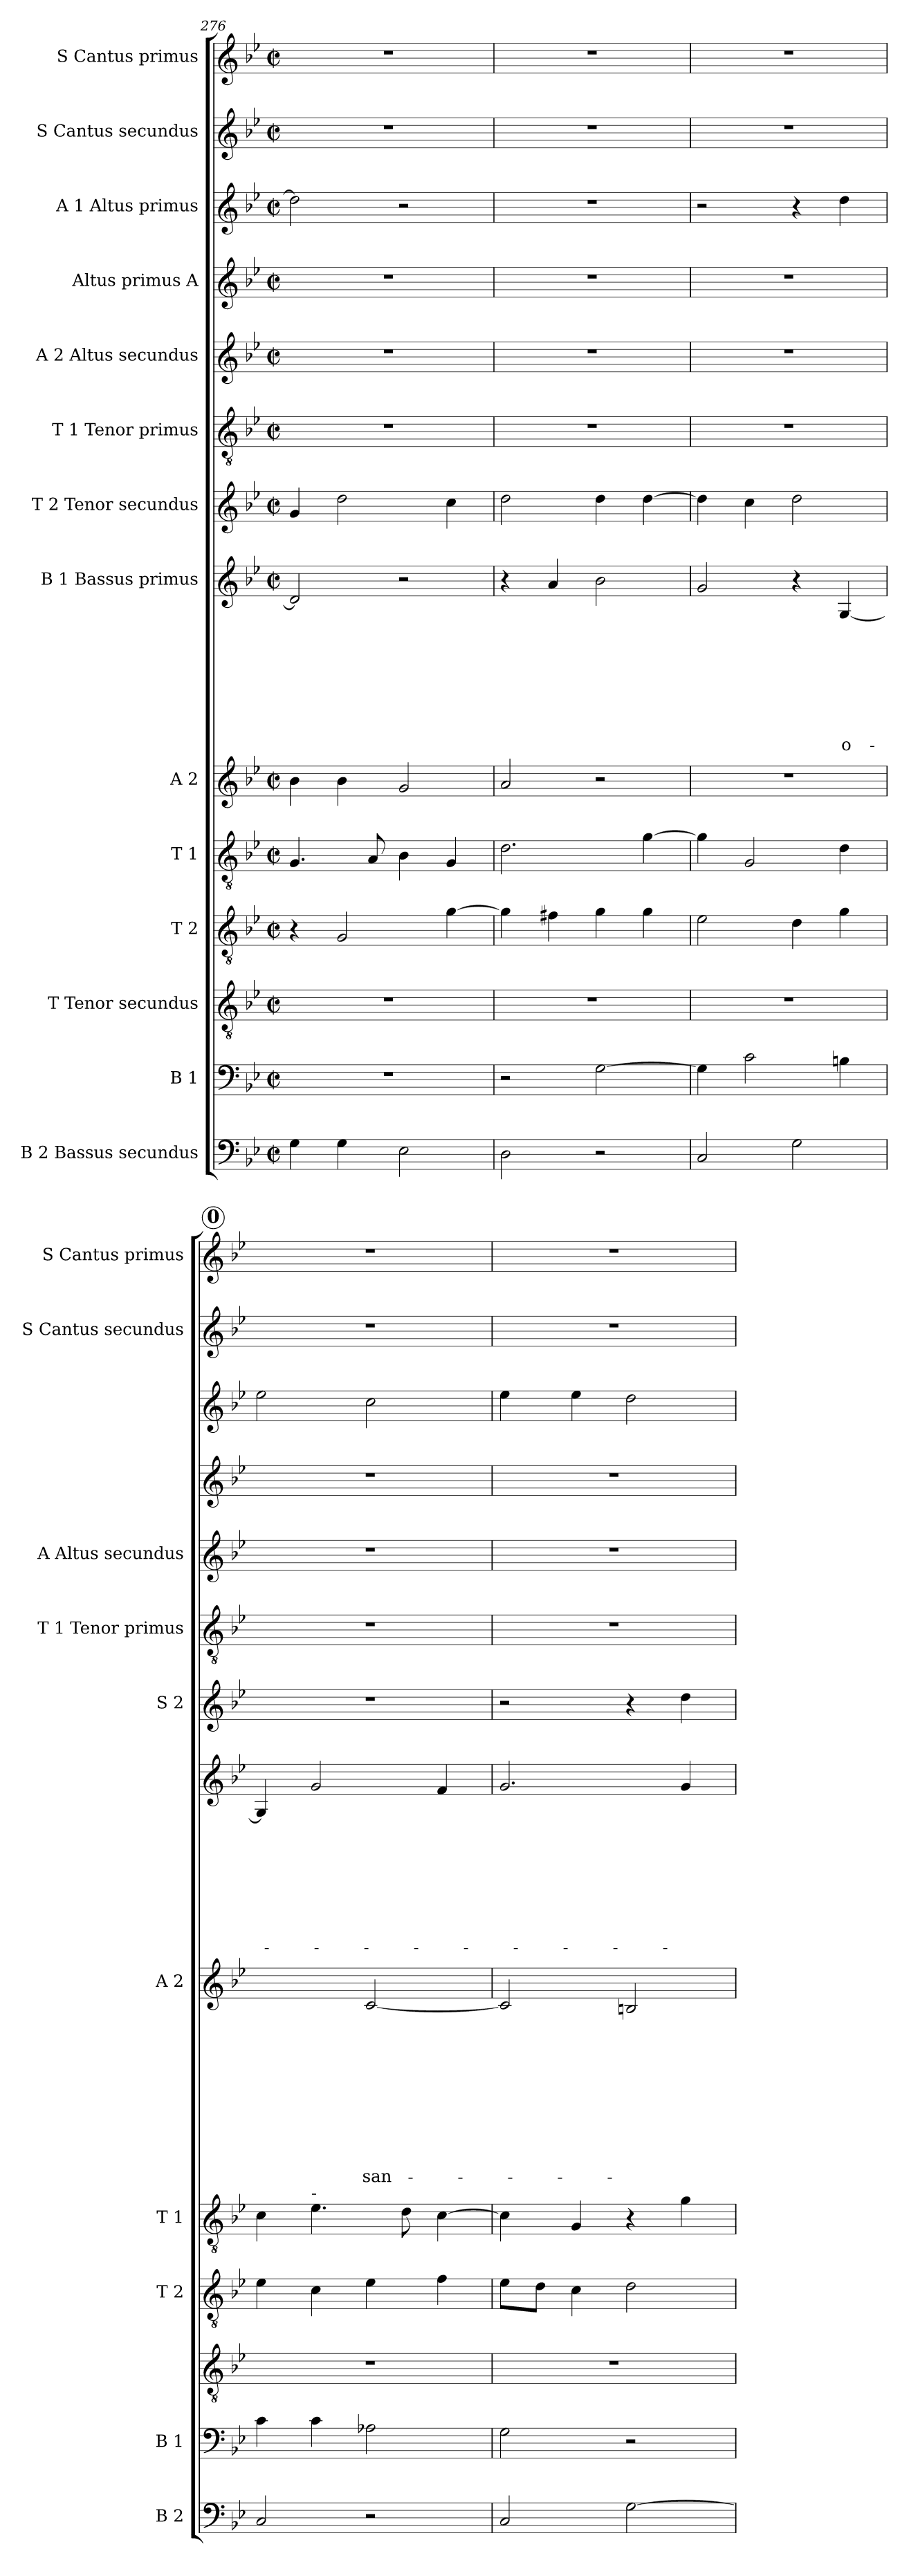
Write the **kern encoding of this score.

**kern	**kern	**kern	**kern	**kern	**kern	**text	**text	**text	**text	**text	**text	**text	**text	**text	**text	**kern	**text	**text	**text	**text	**text	**text	**text	**text	**kern	**kern	**kern	**kern	**kern	**kern	**kern
*part14	*part13	*part12	*part11	*part10	*part9	*part9	*part9	*part9	*part9	*part9	*part9	*part9	*part9	*part9	*part9	*part8	*part8	*part8	*part8	*part8	*part8	*part8	*part8	*part8	*part7	*part6	*part5	*part4	*part3	*part2	*part1
*staff14	*staff13	*staff12	*staff11	*staff10	*staff9	*staff9	*staff9	*staff9	*staff9	*staff9	*staff9	*staff9	*staff9	*staff9	*staff9	*staff8	*staff8	*staff8	*staff8	*staff8	*staff8	*staff8	*staff8	*staff8	*staff7	*staff6	*staff5	*staff4	*staff3	*staff2	*staff1
*I"B 2 Bassus secundus	*I"B 1	*I"T Tenor secundus	*I"T 2	*I"T 1	*I"A 2	*	*	*	*	*	*	*	*	*	*	*I"B 1 Bassus primus	*	*	*	*	*	*	*	*	*I"T 2 Tenor secundus	*I"T 1 Tenor primus	*I"A 2 Altus secundus	*I"Altus primus A	*I"A 1 Altus primus	*I"S Cantus secundus	*I"S Cantus primus
*I'B 2	*I'B 1	*	*I'T 2	*I'T 1	*I'A 2	*	*	*	*	*	*	*	*	*	*	*	*	*	*	*	*	*	*	*	*I'S 2	*I'T 1 Tenor primus	*I'A Altus secundus	*	*	*I'S Cantus secundus	*I'S Cantus primus
*clefF4	*clefF4	*clefGv2	*clefGv2	*clefGv2	*clefG2	*	*	*	*	*	*	*	*	*	*	*clefG2	*	*	*	*	*	*	*	*	*clefG2	*clefGv2	*clefG2	*clefG2	*clefG2	*clefG2	*clefG2
*k[b-e-]	*k[b-e-]	*k[b-e-]	*k[b-e-]	*k[b-e-]	*k[b-e-]	*	*	*	*	*	*	*	*	*	*	*k[b-e-]	*	*	*	*	*	*	*	*	*k[b-e-]	*k[b-e-]	*k[b-e-]	*k[b-e-]	*k[b-e-]	*k[b-e-]	*k[b-e-]
*B-:	*B-:	*B-:	*B-:	*B-:	*B-:	*	*	*	*	*	*	*	*	*	*	*B-:	*	*	*	*	*	*	*	*	*B-:	*B-:	*B-:	*B-:	*B-:	*B-:	*B-:
*M2/2	*M2/2	*M2/2	*M2/2	*M2/2	*M2/2	*	*	*	*	*	*	*	*	*	*	*M2/2	*	*	*	*	*	*	*	*	*M2/2	*M2/2	*M2/2	*M2/2	*M2/2	*M2/2	*M2/2
*met(c|)	*met(c|)	*met(c|)	*met(c|)	*met(c|)	*met(c|)	*	*	*	*	*	*	*	*	*	*	*met(c|)	*	*	*	*	*	*	*	*	*met(c|)	*met(c|)	*met(c|)	*met(c|)	*met(c|)	*met(c|)	*met(c|)
=276	=276	=276	=276	=276	=276	=276	=276	=276	=276	=276	=276	=276	=276	=276	=276	=276	=276	=276	=276	=276	=276	=276	=276	=276	=276	=276	=276	=276	=276	=276	=276
4G\	1r	1r	4r	4.G/	4b-\	.	.	.	.	.	.	.	.	.	.	2d/]	.	.	.	.	.	.	.	.	4g/	1r	1r	1r	2dd\]	1r	1r
4G\	.	.	2G/	.	4b-\	.	.	.	.	.	.	.	.	.	.	.	.	.	.	.	.	.	.	.	2dd\	.	.	.	.	.	.
.	.	.	.	8A/	.	.	.	.	.	.	.	.	.	.	.	.	.	.	.	.	.	.	.	.	.	.	.	.	.	.	.
2E-\	.	.	.	4B-\	2g/	.	.	.	.	.	.	.	.	.	.	2r	.	.	.	.	.	.	.	.	.	.	.	.	2r	.	.
.	.	.	[>4g\	4G/	.	.	.	.	.	.	.	.	.	.	.	.	.	.	.	.	.	.	.	.	4cc\	.	.	.	.	.	.
=277	=277	=277	=277	=277	=277	=277	=277	=277	=277	=277	=277	=277	=277	=277	=277	=277	=277	=277	=277	=277	=277	=277	=277	=277	=277	=277	=277	=277	=277	=277	=277
2D\	2r	1r	4g\]	2.d\	2a/	.	.	.	.	.	.	.	.	.	.	4r	.	.	.	.	.	.	.	.	2dd\	1r	1r	1r	1r	1r	1r
.	.	.	4f#X\	.	.	.	.	.	.	.	.	.	.	.	.	4a/	.	.	.	.	.	.	.	.	.	.	.	.	.	.	.
2r	[>2G\	.	4g\	.	2r	.	.	.	.	.	.	.	.	.	.	2b-\	.	.	.	.	.	.	.	.	4dd\	.	.	.	.	.	.
.	.	.	4g\	[>4g\	.	.	.	.	.	.	.	.	.	.	.	.	.	.	.	.	.	.	.	.	[>4dd\	.	.	.	.	.	.
=278	=278	=278	=278	=278	=278	=278	=278	=278	=278	=278	=278	=278	=278	=278	=278	=278	=278	=278	=278	=278	=278	=278	=278	=278	=278	=278	=278	=278	=278	=278	=278
2C/	4G\]	1r	2e-\	4g\]	1r	.	.	.	.	.	.	.	.	.	.	2g/	.	.	.	.	.	.	.	.	4dd\]	1r	1r	1r	2r	1r	1r
.	2c\	.	.	2G/	.	.	.	.	.	.	.	.	.	.	.	.	.	.	.	.	.	.	.	.	4cc\	.	.	.	.	.	.
2G\	.	.	4d\	.	.	.	.	.	.	.	.	.	.	.	.	4r	.	.	.	.	.	.	.	.	2dd\	.	.	.	4r	.	.
!	!	!	!	!	!	!	!	!	!	!	!	!	!	!	!	!	!	!	!	!	!	!	!	!LO:LY:b	!	!	!	!	!	!	!
.	4Bn\	.	4g\	4d\	.	.	.	.	.	.	.	.	.	.	.	[<4G/	.	.	.	.	.	.	.	-o-	.	.	.	.	4dd\	.	.
!!LO:REH:place=s10:a:enc=circle:t=0
=279	=279	=279	=279	=279	=279	=279	=279	=279	=279	=279	=279	=279	=279	=279	=279	=279	=279	=279	=279	=279	=279	=279	=279	=279	=279	=279	=279	=279	=279	=279	=279
2C/	4c\	1r	4e-\	4c\	2ryy	.	.	.	.	.	.	.	.	.	.	4G/]	.	.	.	.	.	.	.	.	1r	1r	1r	1r	2ee-\	1r	1r
!	!	!	!	!LO:TX:a:t=-	!	!	!	!	!	!	!	!	!	!	!	!	!	!	!	!	!	!	!	!	!	!	!	!	!	!	!
.	4c\	.	4c\	4.e-\	.	.	.	.	.	.	.	.	.	.	.	2g/	.	.	.	.	.	.	.	.	.	.	.	.	.	.	.
!	!	!	!	!	!	!	!	!	!	!	!	!	!	!	!LO:LY:b	!	!	!	!	!	!	!	!	!	!	!	!	!	!	!	!
2r	2A-X\	.	4e-\	.	[<2c/	.	.	.	.	.	.	.	.	.	-san-	.	.	.	.	.	.	.	.	.	.	.	.	.	2cc\	.	.
.	.	.	.	8d\	.	.	.	.	.	.	.	.	.	.	.	.	.	.	.	.	.	.	.	.	.	.	.	.	.	.	.
.	.	.	4f\	[<4c\	.	.	.	.	.	.	.	.	.	.	.	4f/	.	.	.	.	.	.	.	.	.	.	.	.	.	.	.
!!LO:LB:g=z
=280	=280	=280	=280	=280	=280	=280	=280	=280	=280	=280	=280	=280	=280	=280	=280	=280	=280	=280	=280	=280	=280	=280	=280	=280	=280	=280	=280	=280	=280	=280	=280
2C/	2G\	1r	8e-\L	4c\]	2c/]	.	.	.	.	.	.	.	.	.	.	2.g/	.	.	.	.	.	.	.	.	2r	1r	1r	1r	4ee-\	1r	1r
.	.	.	8d\J	.	.	.	.	.	.	.	.	.	.	.	.	.	.	.	.	.	.	.	.	.	.	.	.	.	.	.	.
.	.	.	4c\	4G/	.	.	.	.	.	.	.	.	.	.	.	.	.	.	.	.	.	.	.	.	.	.	.	.	4ee-\	.	.
[>2G\	2r	.	2d\	4r	2Bn/	.	.	.	.	.	.	.	.	.	.	.	.	.	.	.	.	.	.	.	4r	.	.	.	2dd\	.	.
.	.	.	.	4g\	.	.	.	.	.	.	.	.	.	.	.	4g/	.	.	.	.	.	.	.	.	4dd\	.	.	.	.	.	.
=	=	=	=	=	=	=	=	=	=	=	=	=	=	=	=	=	=	=	=	=	=	=	=	=	=	=	=	=	=	=	=
*-	*-	*-	*-	*-	*-	*-	*-	*-	*-	*-	*-	*-	*-	*-	*-	*-	*-	*-	*-	*-	*-	*-	*-	*-	*-	*-	*-	*-	*-	*-	*-
